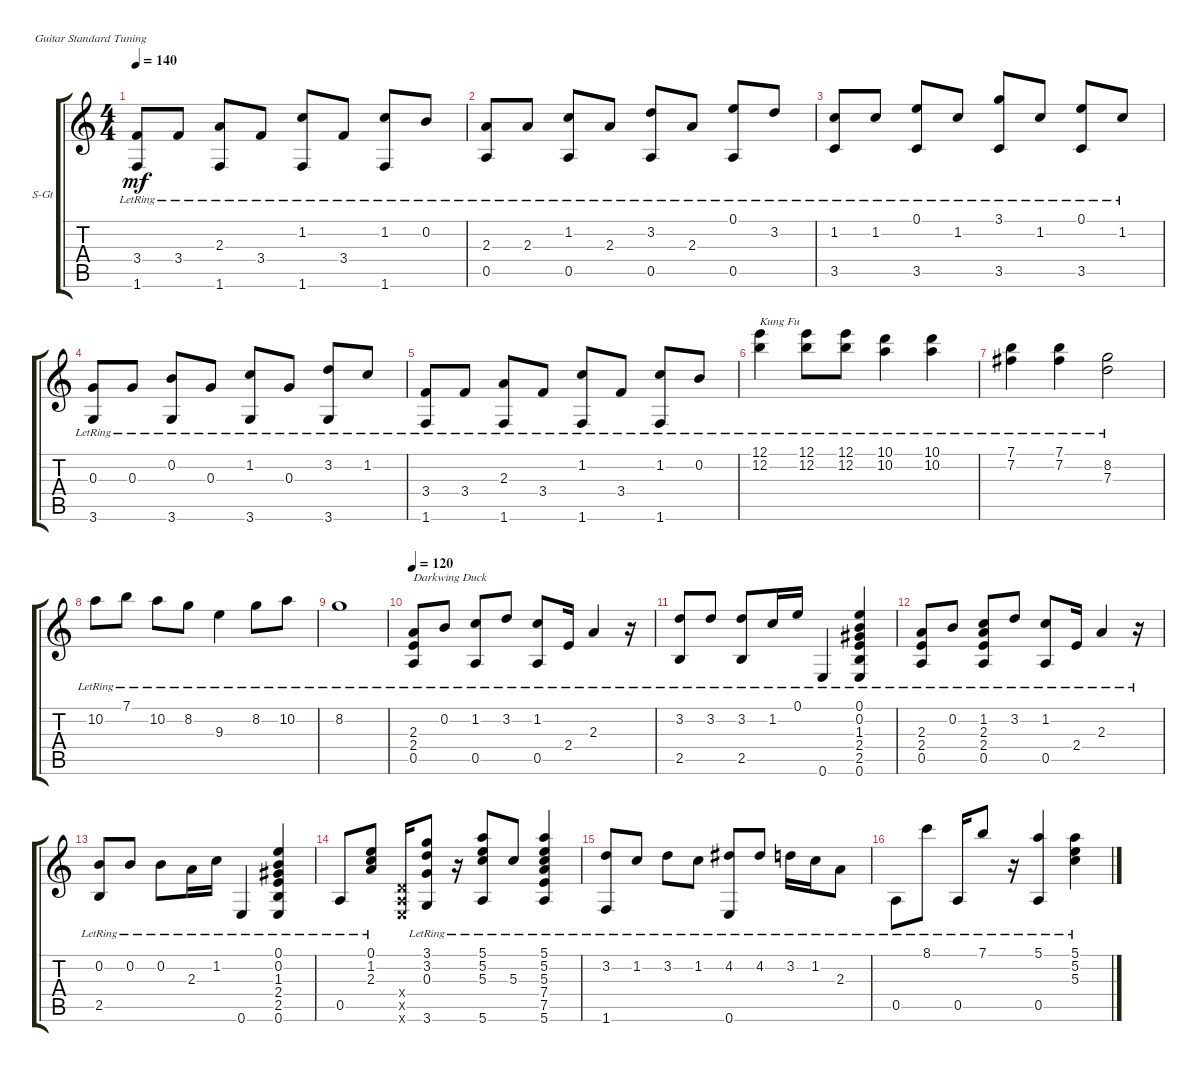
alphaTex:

\defaultSystemsLayout 4
\bracketExtendMode groupsimilarinstruments
\firstSystemTrackNameOrientation horizontal
\otherSystemsTrackNameOrientation horizontal
\track ("Steel Guitar" "S-Gt") {instrument acousticguitarsteel}
\staff {score tabs}
\tuning (E4 B3 G3 D3 A2 E2)
\ts (4 4)
\tempo 140
\clef g2
\ks c
(1.6{lr} 3.4{lr}).8{dy mf} 3.4{lr}.8 (2.3{lr} 1.6{lr}).8 3.4{lr}.8 (1.6{lr} 1.2{lr}).8 3.4{lr}.8 (1.2{lr} 1.6{lr}).8 0.2{lr}.8 |
(0.5{lr} 2.3{lr}).8 2.3{lr}.8 (1.2{lr} 0.5{lr}).8 2.3{lr}.8 (3.2{lr} 0.5{lr}).8 2.3{lr}.8 (0.1{lr} 0.5{lr}).8 3.2{lr}.8 |
(3.5{lr} 1.2{lr}).8 1.2{lr}.8 (3.5{lr} 0.1{lr}).8 1.2{lr}.8 (3.5{lr} 3.1{lr}).8 1.2{lr}.8 (3.5{lr} 0.1{lr}).8 1.2{lr}.8 |
(3.6{lr} 0.3{lr}).8 0.3{lr}.8 (3.6{lr} 0.2{lr}).8 0.3{lr}.8 (3.6{lr} 1.2{lr}).8 0.3{lr}.8 (3.6{lr} 3.2{lr}).8 1.2{lr}.8 |
(1.6{lr} 3.4{lr}).8 3.4{lr}.8 (2.3{lr} 1.6{lr}).8 3.4{lr}.8 (1.6{lr} 1.2{lr}).8 3.4{lr}.8 (1.2{lr} 1.6{lr}).8 0.2{lr}.8 |
(12.1{lr} 12.2{lr}).4{txt "Kung Fu"} (12.1{lr} 12.2{lr}).8 (12.1{lr} 12.2{lr}).8 (10.1{lr} 10.2{lr}).4 (10.1{lr} 10.2{lr}).4 |
(7.1{lr} 7.2{lr}).4 (7.2{lr} 7.1{lr}).4 (7.3{lr} 8.2{lr}).2 |
10.2{lr}.8 7.1{lr}.8 10.2{lr}.8 8.2{lr}.8 9.3{lr}.4 8.2{lr}.8 10.2{lr}.8 |
8.2{lr}.1 |
\tempo 120
(0.5{lr} 2.4{lr} 2.3{lr}).8{txt "Darkwing Duck"} 0.2{lr}.8 (1.2{lr} 0.5{lr}).8 3.2{lr}.8 (1.2{lr} 0.5{lr}).8 2.4{lr}.16 2.3{lr}.4 r.16 |
(2.5{lr} 3.2{lr}).8 3.2{lr}.8 (3.2{lr} 2.5{lr}).8 1.2{lr}.16 0.1{lr}.16 0.6{lr}.4 (0.6{lr} 2.5{lr} 2.4{lr} 1.3{lr} 0.2{lr} 0.1{lr}).4 |
(0.5{lr} 2.4{lr} 2.3{lr}).8 0.2{lr}.8 (1.2{lr} 0.5{lr} 2.4{lr} 2.3{lr}).8 3.2{lr}.8 (1.2{lr} 0.5{lr}).8 2.4{lr}.16 2.3{lr}.4 r.16 |
(2.5{lr} 0.2{lr}).8 0.2{lr}.8 0.2{lr}.8 2.3{lr}.16 1.2{lr}.16 0.6{lr}.4 (0.6{lr} 2.5{lr} 2.4{lr} 1.3{lr} 0.2{lr} 0.1{lr}).4 |
0.5{lr}.8 (2.3 1.2{lr} 0.1).8 (0.4{x} 0.5{x} 0.6{x}).16 (3.6{lr} 0.3{lr} 3.2{lr} 3.1{lr}).8 r.16 (5.6{lr} 5.3{lr} 5.2{lr} 5.1{lr}).8 5.3{lr}.8 (5.6{lr} 7.5{lr} 7.4{lr} 5.3{lr} 5.2{lr} 5.1{lr}).4 |
(1.6{lr} 3.2{lr}).8 1.2{lr}.8 3.2{lr}.8 1.2{lr}.8 (0.6{lr} 4.2{lr}).8 4.2{lr}.8 3.2{lr}.16 1.2{lr}.16 2.3{lr}.8 |
0.5{lr}.8 8.1{lr}.8 0.5{lr}.16 7.1{lr}.8 r.16 (5.1{lr} 0.5{lr}).4 (5.3{lr} 5.2{lr} 5.1{lr}).4
